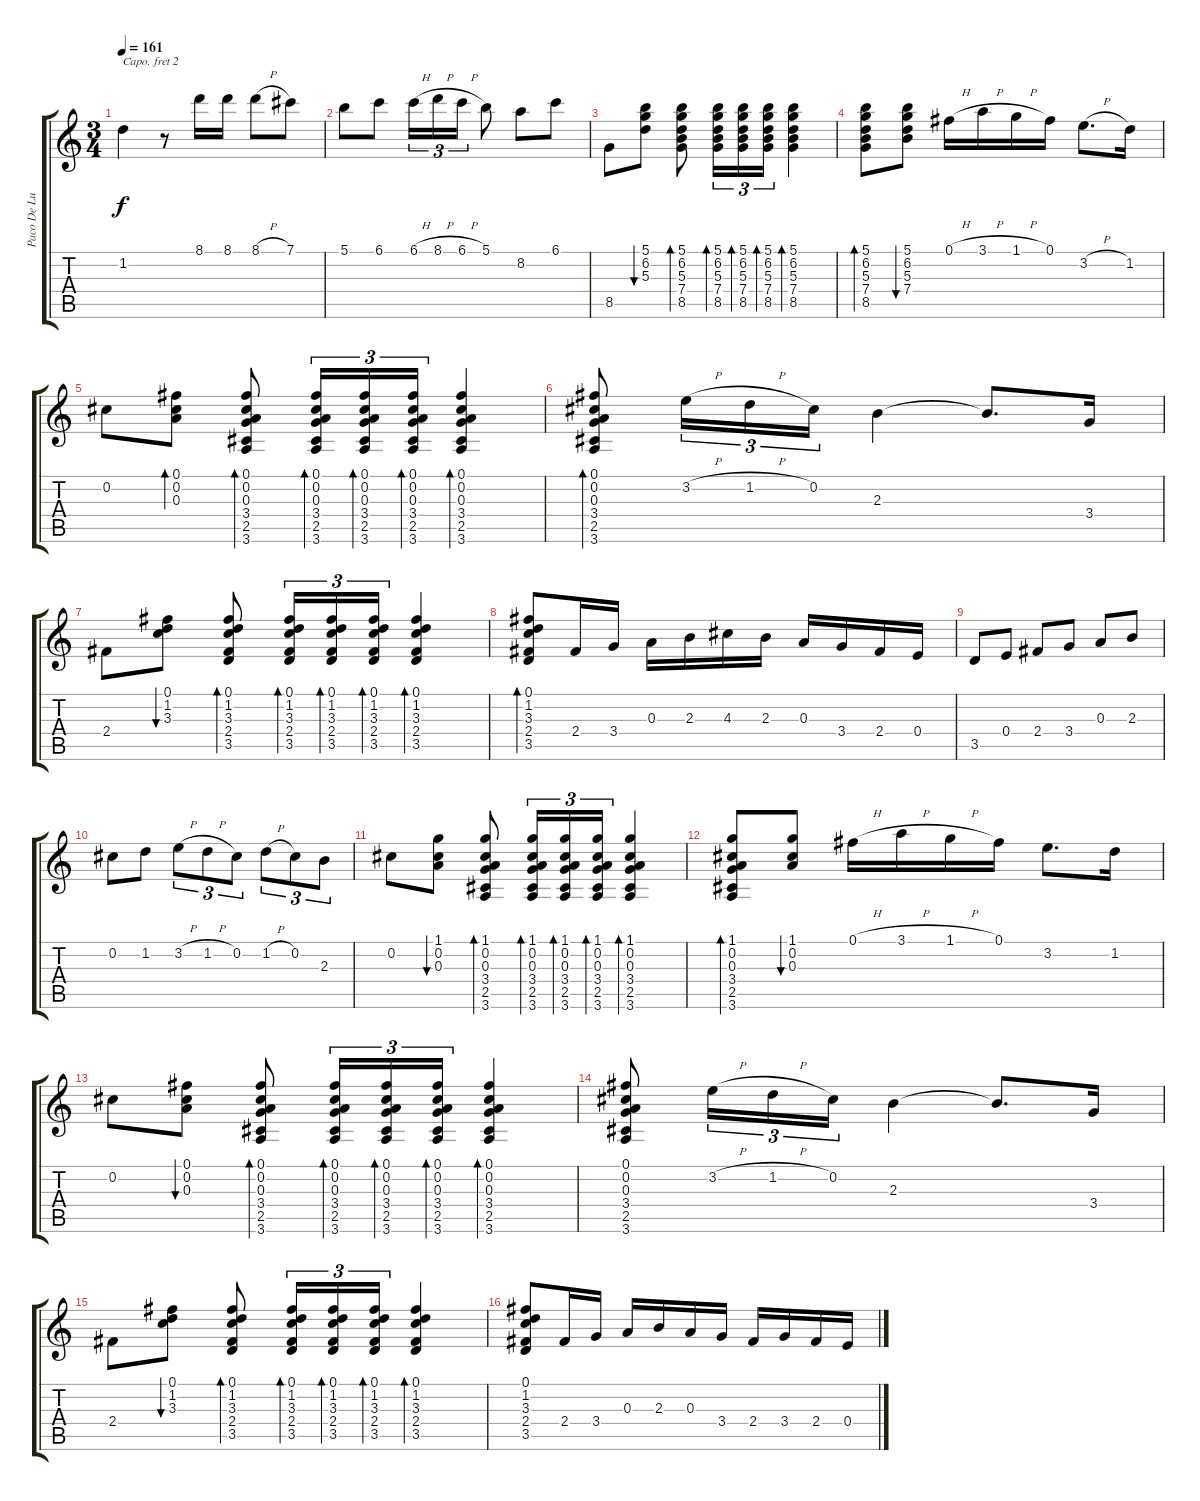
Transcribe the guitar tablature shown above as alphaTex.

\track ("Paco De Lucia" "Paco De Lu") {solo instrument acousticguitarnylon}
\staff {score tabs}
\capo 2
\tuning (E4 B3 G3 D3 A2 E2) {hide}
\ts (3 4)
\tempo 161
\clef g2
\ks c
1.2.4{dy f} r.8 8.1.16 8.1.16 8.1{h}.8 7.1.8 |
5.1.8 6.1.8 6.1{h}.16{tu (3 2)} 8.1{h}.16{tu (3 2)} 6.1{h}.16{tu (3 2)} 5.1.8 8.2.8 6.1.8 |
8.5.8 (5.1 6.2 5.3).8{bu 60} (5.1 6.2 5.3 7.4 8.5).8{bd 60} (5.1 6.2 5.3 7.4 8.5).16{tu (3 2) bd 60} (5.1 6.2 5.3 7.4 8.5).16{tu (3 2) bd 60} (5.1 6.2 5.3 7.4 8.5).16{tu (3 2) bd 60} (5.1 6.2 5.3 7.4 8.5).4{bd 60} |
(5.1 6.2 5.3 7.4 8.5).8{bd 60} (5.1 6.2 5.3 7.4).8{bu 60} 0.1{h}.16 3.1{h}.16 1.1{h}.16 0.1.16 3.2{h}.8{d} 1.2.16 |
0.2.8 (0.1 0.2 0.3).8{bd 60} (0.1 0.2 0.3 3.4 2.5 3.6).8{bd 60} (0.1 0.2 0.3 3.4 2.5 3.6).16{tu (3 2) bd 60} (0.1 0.2 0.3 3.4 2.5 3.6).16{tu (3 2) bd 60} (0.1 0.2 0.3 3.4 2.5 3.6).16{tu (3 2) bd 60} (0.1 0.2 0.3 3.4 2.5 3.6).4{bd 60} |
(0.1 0.2 0.3 3.4 2.5 3.6).8{bd 60} 3.2{h}.16{tu (3 2)} 1.2{h}.16{tu (3 2)} 0.2.16{tu (3 2)} 2.3.4 2.3{t}.8{d} 3.4.16 |
2.4.8 (0.1 1.2 3.3).8{bu 60} (0.1 1.2 3.3 2.4 3.5).8{bd 60} (0.1 1.2 3.3 2.4 3.5).16{tu (3 2) bd 60} (0.1 1.2 3.3 2.4 3.5).16{tu (3 2) bd 60} (0.1 1.2 3.3 2.4 3.5).16{tu (3 2) bd 60} (0.1 1.2 3.3 2.4 3.5).4{bd 60} |
(0.1 1.2 3.3 2.4 3.5).8{bd 60} 2.4.16 3.4.16 0.3.16 2.3.16 4.3.16 2.3.16 0.3.16 3.4.16 2.4.16 0.4.16 |
3.5.8 0.4.8 2.4.8 3.4.8 0.3.8 2.3.8 |
0.2.8 1.2.8 3.2{h}.8{tu (3 2)} 1.2{h}.8{tu (3 2)} 0.2.8{tu (3 2)} 1.2{h}.8{tu (3 2)} 0.2.8{tu (3 2)} 2.3.8{tu (3 2)} |
0.2.8 (1.1 0.2 0.3).8{bu 60} (1.1 0.2 0.3 3.4 2.5 3.6).8{bd 60} (1.1 0.2 0.3 3.4 2.5 3.6).16{tu (3 2) bd 60} (1.1 0.2 0.3 3.4 2.5 3.6).16{tu (3 2) bd 60} (1.1 0.2 0.3 3.4 2.5 3.6).16{tu (3 2) bd 60} (1.1 0.2 0.3 3.4 2.5 3.6).4{bd 60} |
(1.1 0.2 0.3 3.4 2.5 3.6).8{bd 60} (1.1 0.2 0.3).8{bu 60} 0.1{h}.16 3.1{h}.16 1.1{h}.16 0.1.16 3.2.8{d} 1.2.16 |
0.2.8 (0.1 0.2 0.3).8{bu 60} (0.1 0.2 0.3 3.4 2.5 3.6).8{bd 60} (0.1 0.2 0.3 3.4 2.5 3.6).16{tu (3 2) bd 60} (0.1 0.2 0.3 3.4 2.5 3.6).16{tu (3 2) bd 60} (0.1 0.2 0.3 3.4 2.5 3.6).16{tu (3 2) bd 60} (0.1 0.2 0.3 3.4 2.5 3.6).4{bd 60} |
(0.1 0.2 0.3 3.4 2.5 3.6).8 3.2{h}.16{tu (3 2)} 1.2{h}.16{tu (3 2)} 0.2.16{tu (3 2)} 2.3.4 2.3{t}.8{d} 3.4.16 |
2.4.8 (0.1 1.2 3.3).8{bu 60} (0.1 1.2 3.3 2.4 3.5).8{bd 60} (0.1 1.2 3.3 2.4 3.5).16{tu (3 2) bd 60} (0.1 1.2 3.3 2.4 3.5).16{tu (3 2) bd 60} (0.1 1.2 3.3 2.4 3.5).16{tu (3 2) bd 60} (0.1 1.2 3.3 2.4 3.5).4{bd 60} |
(0.1 1.2 3.3 2.4 3.5).8 2.4.16 3.4.16 0.3.16 2.3.16 0.3.16 3.4.16 2.4.16 3.4.16 2.4.16 0.4.16
